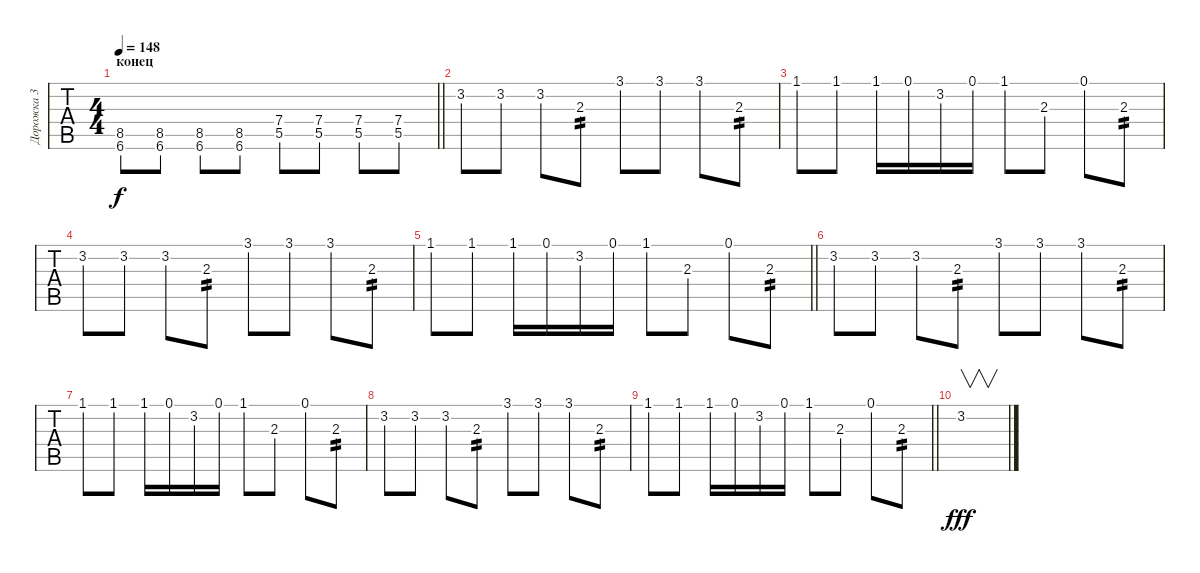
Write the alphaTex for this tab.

\track ("Дорожка 3" "Дорожка 3") {instrument distortionguitar}
\staff {tabs}
\tuning (E4 B3 G3 D3 A2 E2) {hide}
\ts (4 4)
\section ("" "конец")
\tempo 148
\clef g2
\barLineRight lightlight
\ks c
(8.5 6.6).8{dy f} (8.5 6.6).8 (8.5 6.6).8 (8.5 6.6).8 (7.4 5.5).8 (7.4 5.5).8 (7.4 5.5).8 (7.4 5.5).8 |
3.2.8 3.2.8 3.2.8 2.3.8{tp 2} 3.1.8 3.1.8 3.1.8 2.3.8{tp 2} |
1.1.8 1.1.8 1.1.16 0.1.16 3.2.16 0.1.16 1.1.8 2.3.8 0.1.8 2.3.8{tp 2} |
3.2.8 3.2.8 3.2.8 2.3.8{tp 2} 3.1.8 3.1.8 3.1.8 2.3.8{tp 2} |
\barLineRight lightlight
1.1.8 1.1.8 1.1.16 0.1.16 3.2.16 0.1.16 1.1.8 2.3.8 0.1.8 2.3.8{tp 2} |
3.2.8 3.2.8 3.2.8 2.3.8{tp 2} 3.1.8 3.1.8 3.1.8 2.3.8{tp 2} |
1.1.8 1.1.8 1.1.16 0.1.16 3.2.16 0.1.16 1.1.8 2.3.8 0.1.8 2.3.8{tp 2} |
3.2.8 3.2.8 3.2.8 2.3.8{tp 2} 3.1.8 3.1.8 3.1.8 2.3.8{tp 2} |
\barLineRight lightlight
1.1.8 1.1.8 1.1.16 0.1.16 3.2.16 0.1.16 1.1.8 2.3.8 0.1.8 2.3.8{tp 2} |
3.2.1{v dy fff}
